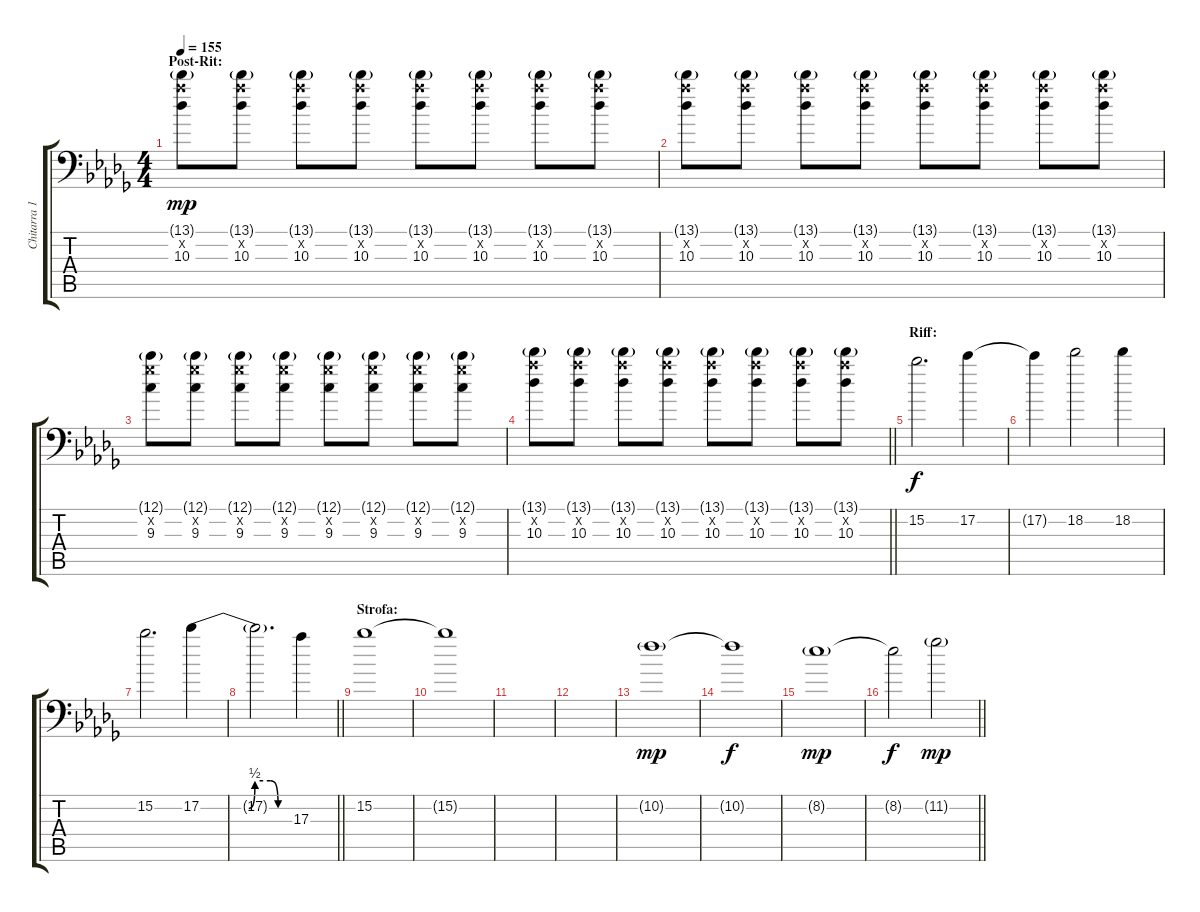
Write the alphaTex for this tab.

\track ("Chitarra 1" "Chitarra 1") {instrument overdrivenguitar}
\staff {score tabs}
\tuning (C4 G3 Eb3 Bb2 F2 Bb1) {hide}
\ts (4 4)
\section ("" "Post-Rit:")
\tempo 155
\clef f4
\ks bbminor
(13.1{g} 13.2{x} 10.3).8{dy mp} (13.1{g} 13.2{x} 10.3).8 (13.1{g} 13.2{x} 10.3).8 (13.1{g} 13.2{x} 10.3).8 (13.1{g} 13.2{x} 10.3).8 (13.1{g} 13.2{x} 10.3).8 (13.1{g} 13.2{x} 10.3).8 (13.1{g} 13.2{x} 10.3).8 |
(13.1{g} 13.2{x} 10.3).8 (13.1{g} 13.2{x} 10.3).8 (13.1{g} 13.2{x} 10.3).8 (13.1{g} 13.2{x} 10.3).8 (13.1{g} 13.2{x} 10.3).8 (13.1{g} 13.2{x} 10.3).8 (13.1{g} 13.2{x} 10.3).8 (13.1{g} 13.2{x} 10.3).8 |
(12.1{g} 11.2{x} 9.3).8 (12.1{g} 11.2{x} 9.3).8 (12.1{g} 11.2{x} 9.3).8 (12.1{g} 11.2{x} 9.3).8 (12.1{g} 11.2{x} 9.3).8 (12.1{g} 11.2{x} 9.3).8 (12.1{g} 11.2{x} 9.3).8 (12.1{g} 11.2{x} 9.3).8 |
\barLineRight lightlight
(13.1{g} 13.2{x} 10.3).8 (13.1{g} 13.2{x} 10.3).8 (13.1{g} 13.2{x} 10.3).8 (13.1{g} 13.2{x} 10.3).8 (13.1{g} 13.2{x} 10.3).8 (13.1{g} 13.2{x} 10.3).8 (13.1{g} 13.2{x} 10.3).8 (13.1{g} 13.2{x} 10.3).8 |
\section ("" "Riff:")
15.2.2{d dy f} 17.2.4 |
17.2{t}.4 18.2.2 18.2.4 |
15.2.2{d} 17.2{be (custom 0 0 31 0 35 2 45 2 50 0 60 0)}.4 |
\barLineRight lightlight
17.2{t}.2{d} 17.3.4 |
\section ("" "Strofa:")
15.2.1 |
15.2{t}.1 |
|
|
10.2{g}.1{dy mp} |
10.2{t}.1{dy f} |
8.2{g}.1{dy mp} |
\barLineRight lightlight
8.2{t}.2{dy f} 11.2{g}.2{dy mp}
